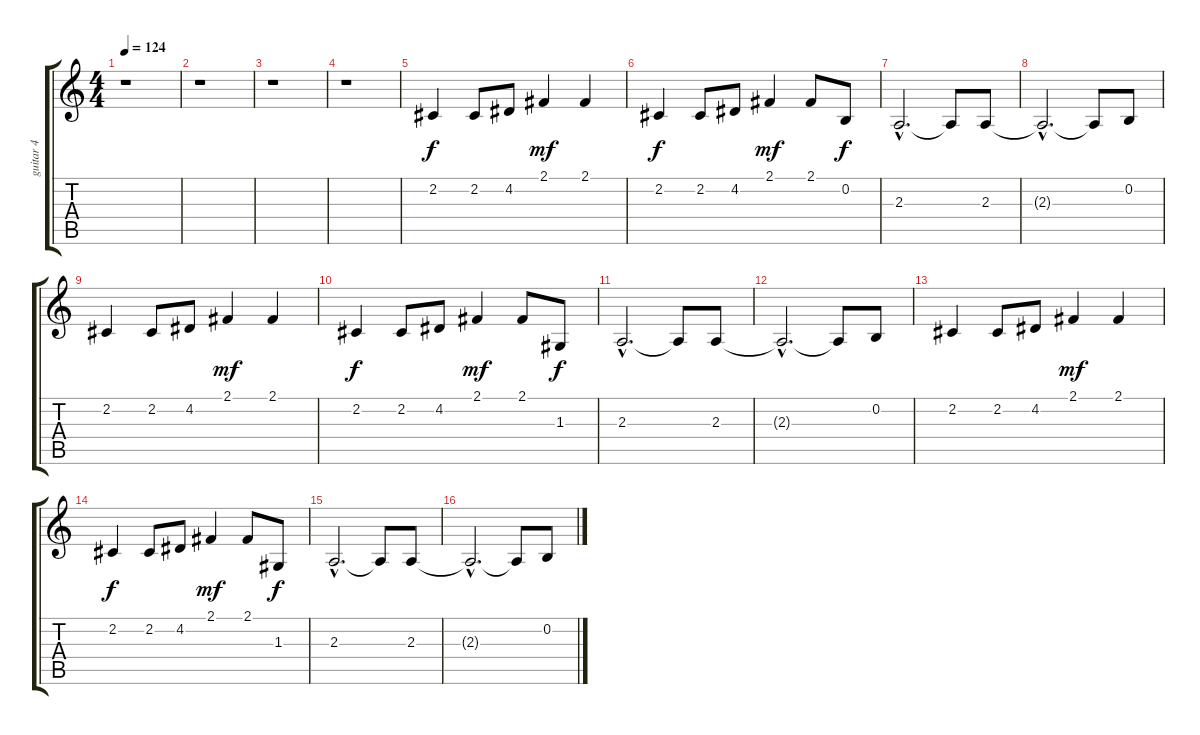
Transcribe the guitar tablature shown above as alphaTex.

\track ("guitar 4" "guitar 4") {instrument stringensemble1}
\staff {score tabs}
\tuning (E4 B3 G3 D3 A2 E2) {hide}
\ts (4 4)
\tempo 124
\clef g2
\ks c
r.1{dy f instrument stringensemble1} |
r.1 |
r.1 |
r.1 |
2.2.4 2.2.8 4.2.8 2.1.4{dy mf} 2.1.4 |
2.2.4{dy f} 2.2.8 4.2.8 2.1.4{dy mf} 2.1.8 0.2.8{dy f} |
2.3{hac}.2{d} 2.3{t}.8 2.3.8 |
2.3{hac t}.2{d} 2.3{t}.8 0.2.8 |
2.2.4 2.2.8 4.2.8 2.1.4{dy mf} 2.1.4 |
2.2.4{dy f} 2.2.8 4.2.8 2.1.4{dy mf} 2.1.8 1.3.8{dy f} |
2.3{hac}.2{d} 2.3{t}.8 2.3.8 |
2.3{hac t}.2{d} 2.3{t}.8 0.2.8 |
2.2.4 2.2.8 4.2.8 2.1.4{dy mf} 2.1.4 |
2.2.4{dy f} 2.2.8 4.2.8 2.1.4{dy mf} 2.1.8 1.3.8{dy f} |
2.3{hac}.2{d} 2.3{t}.8 2.3.8 |
2.3{hac t}.2{d} 2.3{t}.8 0.2.8
